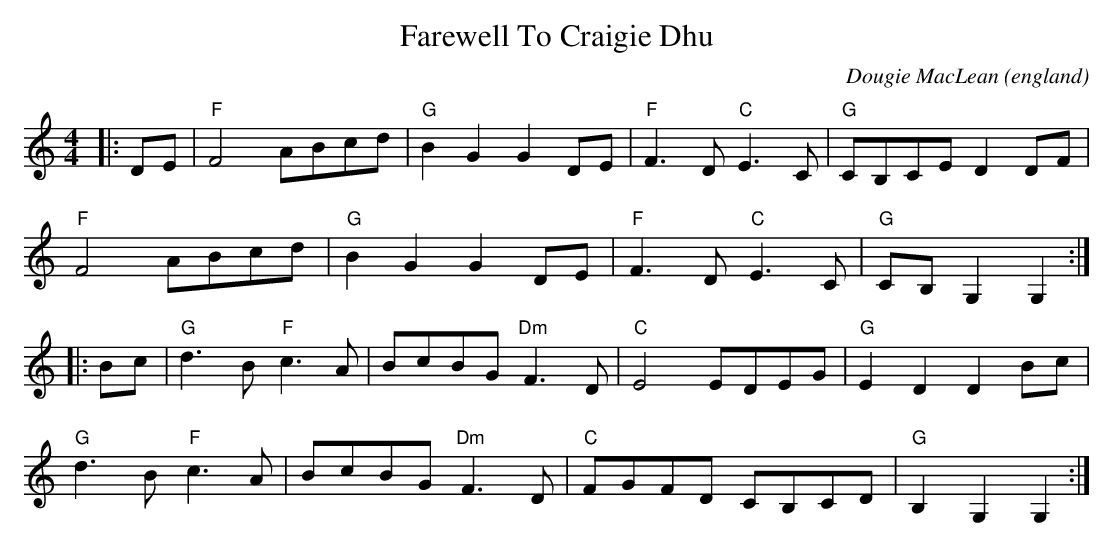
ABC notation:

X:1
T:Farewell To Craigie Dhu
O:england
M:4/4
L:1/8
C:Dougie MacLean
K:C
|:DE|"F"F4ABcd|"G"B2G2G2DE|"F"F3D "C"E3C|"G"CB,CED2DF|
"F"F4ABcd|"G"B2G2G2DE|"F"F3D "C"E3C|"G"CB,G,2G,2:|
|:Bc|"G"d3B "F"c3A|BcBG "Dm"F3D|"C"E4EDEG|"G"E2D2D2Bc|
"G"d3B "F"c3A|BcBG "Dm"F3D|"C"FGFD CB,CD|"G"B,2G,2G,2:|
